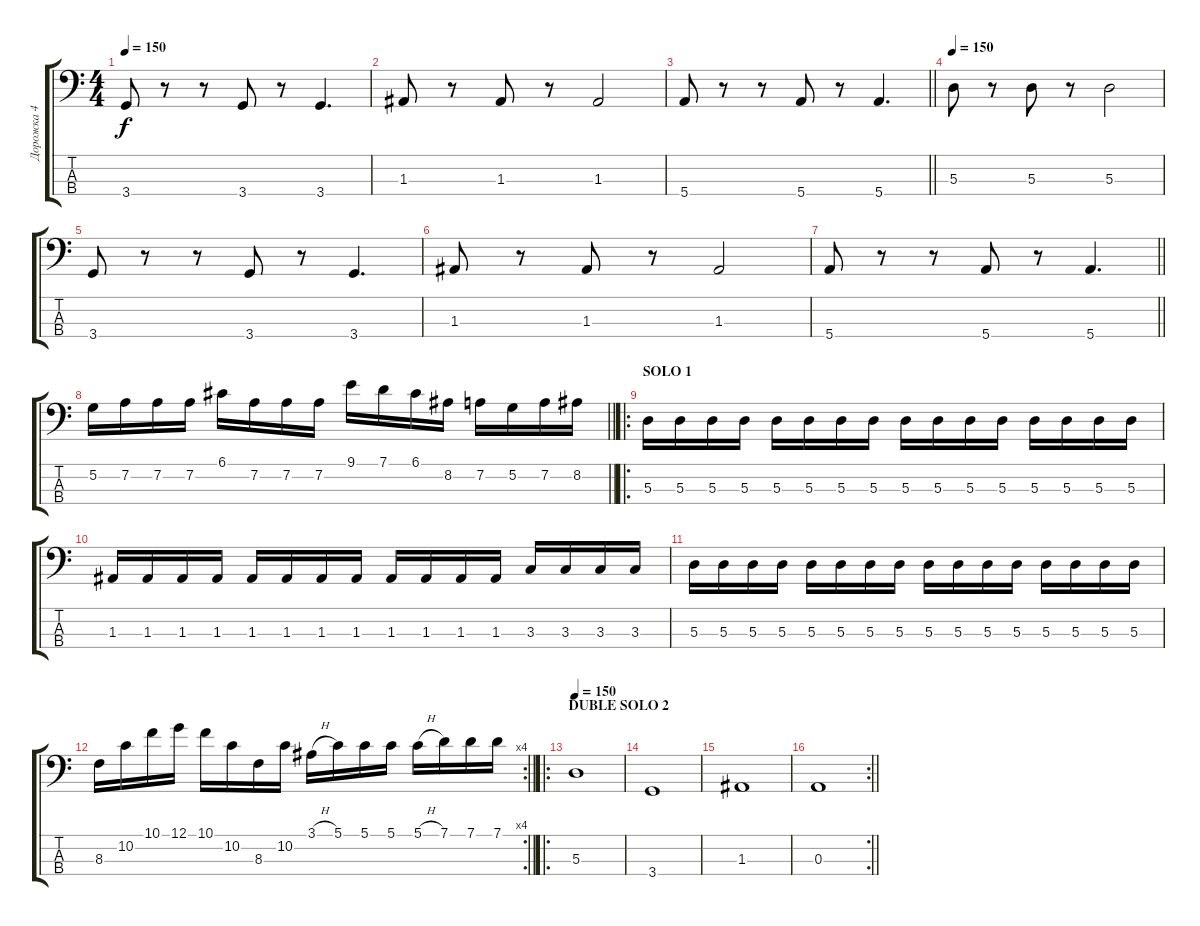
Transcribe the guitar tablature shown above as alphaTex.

\track ("Дорожка 4" "Дорожка 4") {instrument electricbassfinger}
\staff {score tabs}
\tuning (G2 D2 A1 E1) {hide}
\ts (4 4)
\tempo 150
\clef f4
\ks c
3.4.8{dy f} r.8 r.8 3.4.8 r.8 3.4.4{d} |
1.3.8 r.8 1.3.8 r.8 1.3.2 |
\barLineRight lightlight
5.4.8 r.8 r.8 5.4.8 r.8 5.4.4{d} |
\tempo 150
5.3.8 r.8 5.3.8 r.8 5.3.2 |
3.4.8 r.8 r.8 3.4.8 r.8 3.4.4{d} |
1.3.8 r.8 1.3.8 r.8 1.3.2 |
\barLineRight lightlight
5.4.8 r.8 r.8 5.4.8 r.8 5.4.4{d} |
\barLineRight lightlight
5.2.16 7.2.16 7.2.16 7.2.16 6.1.16 7.2.16 7.2.16 7.2.16 9.1.16 7.1.16 6.1.16 8.2.16 7.2.16 5.2.16 7.2.16 8.2.16 |
\ro
\section ("" "SOLO 1")
5.3.16 5.3.16 5.3.16 5.3.16 5.3.16 5.3.16 5.3.16 5.3.16 5.3.16 5.3.16 5.3.16 5.3.16 5.3.16 5.3.16 5.3.16 5.3.16 |
1.3.16 1.3.16 1.3.16 1.3.16 1.3.16 1.3.16 1.3.16 1.3.16 1.3.16 1.3.16 1.3.16 1.3.16 3.3.16 3.3.16 3.3.16 3.3.16 |
5.3.16 5.3.16 5.3.16 5.3.16 5.3.16 5.3.16 5.3.16 5.3.16 5.3.16 5.3.16 5.3.16 5.3.16 5.3.16 5.3.16 5.3.16 5.3.16 |
\rc 4
\barLineRight lightlight
8.3.16 10.2.16 10.1.16 12.1.16 10.1.16 10.2.16 8.3.16 10.2.16 3.1{h}.16 5.1.16 5.1.16 5.1.16 5.1{h}.16 7.1.16 7.1.16 7.1.16 |
\ro
\section ("" "DUBLE SOLO 2")
\tempo 150
5.3.1 |
3.4.1 |
1.3.1 |
\rc 2
\barLineRight lightlight
0.3.1
